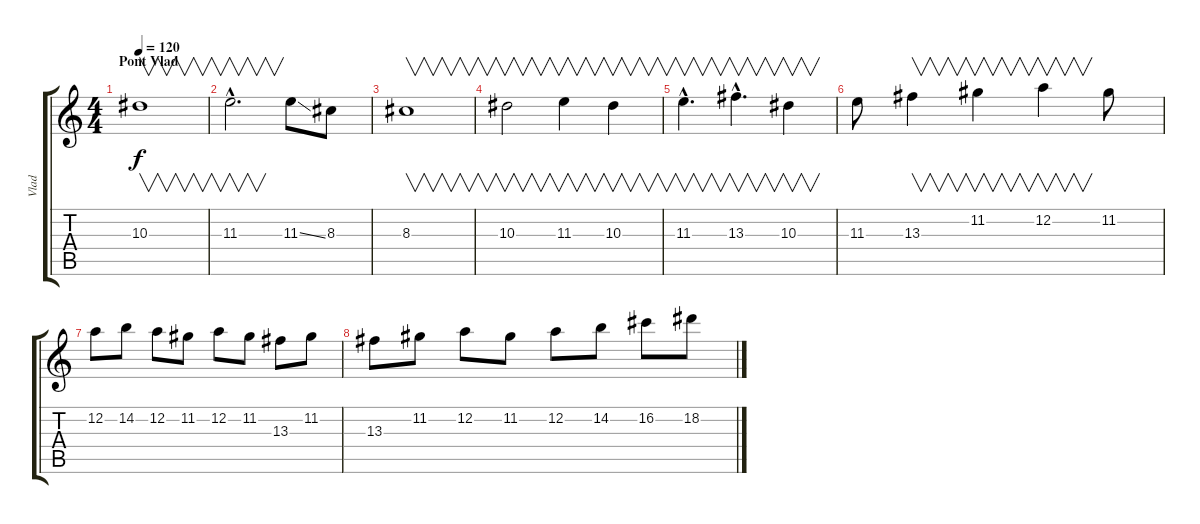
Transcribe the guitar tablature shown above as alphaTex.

\track ("Vlad" "Vlad") {instrument distortionguitar}
\staff {score tabs}
\tuning (D4 A3 F3 C3 G2 D2) {hide}
\ts (4 4)
\section ("" "Pont Vlad")
\tempo 120
\clef g2
\ks c
10.3.1{v dy f volume 10 balance 8} |
11.3{hac}.2{v d} 11.3{ss}.8 8.3.8 |
8.3.1{v} |
10.3.2{v} 11.3.4{v} 10.3.4{v} |
11.3{hac}.4{v d} 13.3{hac}.4{v d} 10.3.4{v} |
11.3.8 13.3.4{v} 11.2.4{v} 12.2.4{v} 11.2.8 |
12.2.8 14.2.8 12.2.8 11.2.8 12.2.8 11.2.8 13.3.8 11.2.8 |
13.3.8 11.2.8 12.2.8 11.2.8 12.2.8 14.2.8 16.2.8 18.2.8
